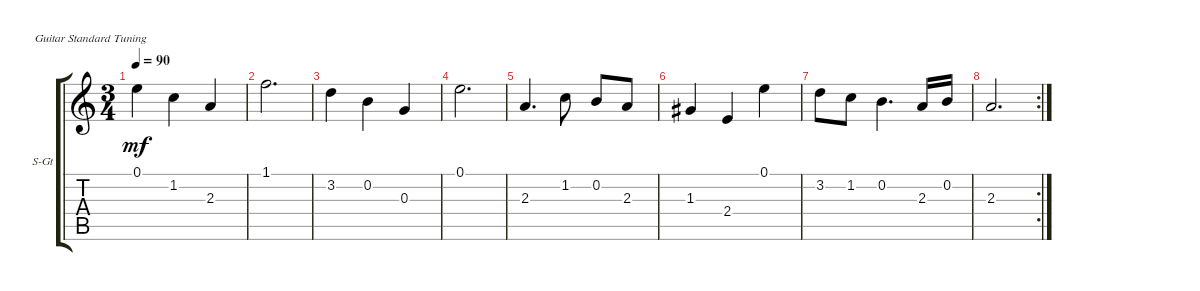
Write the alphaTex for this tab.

\defaultSystemsLayout 4
\bracketExtendMode groupsimilarinstruments
\firstSystemTrackNameOrientation horizontal
\otherSystemsTrackNameOrientation horizontal
\track ("Steel Guitar" "S-Gt") {instrument acousticguitarsteel}
\staff {score tabs}
\tuning (E4 B3 G3 D3 A2 E2)
\ts (3 4)
\tempo 90
\clef g2
\scale
0.333333
\ks c
0.1.4{dy mf} 1.2.4 2.3.4 |
\scale
0.333333 1.1.2{d} |
\scale
0.333333 3.2.4 0.2.4 0.3.4 |
\scale
0.333333 0.1.2{d} |
\scale
0.333333 2.3.4{d} 1.2.8 0.2.8 2.3.8 |
1.3.4 2.4.4 0.1.4 |
3.2.8 1.2.8 0.2.4{d} 2.3.16 0.2.16 |
\rc 2
2.3.2{d}
